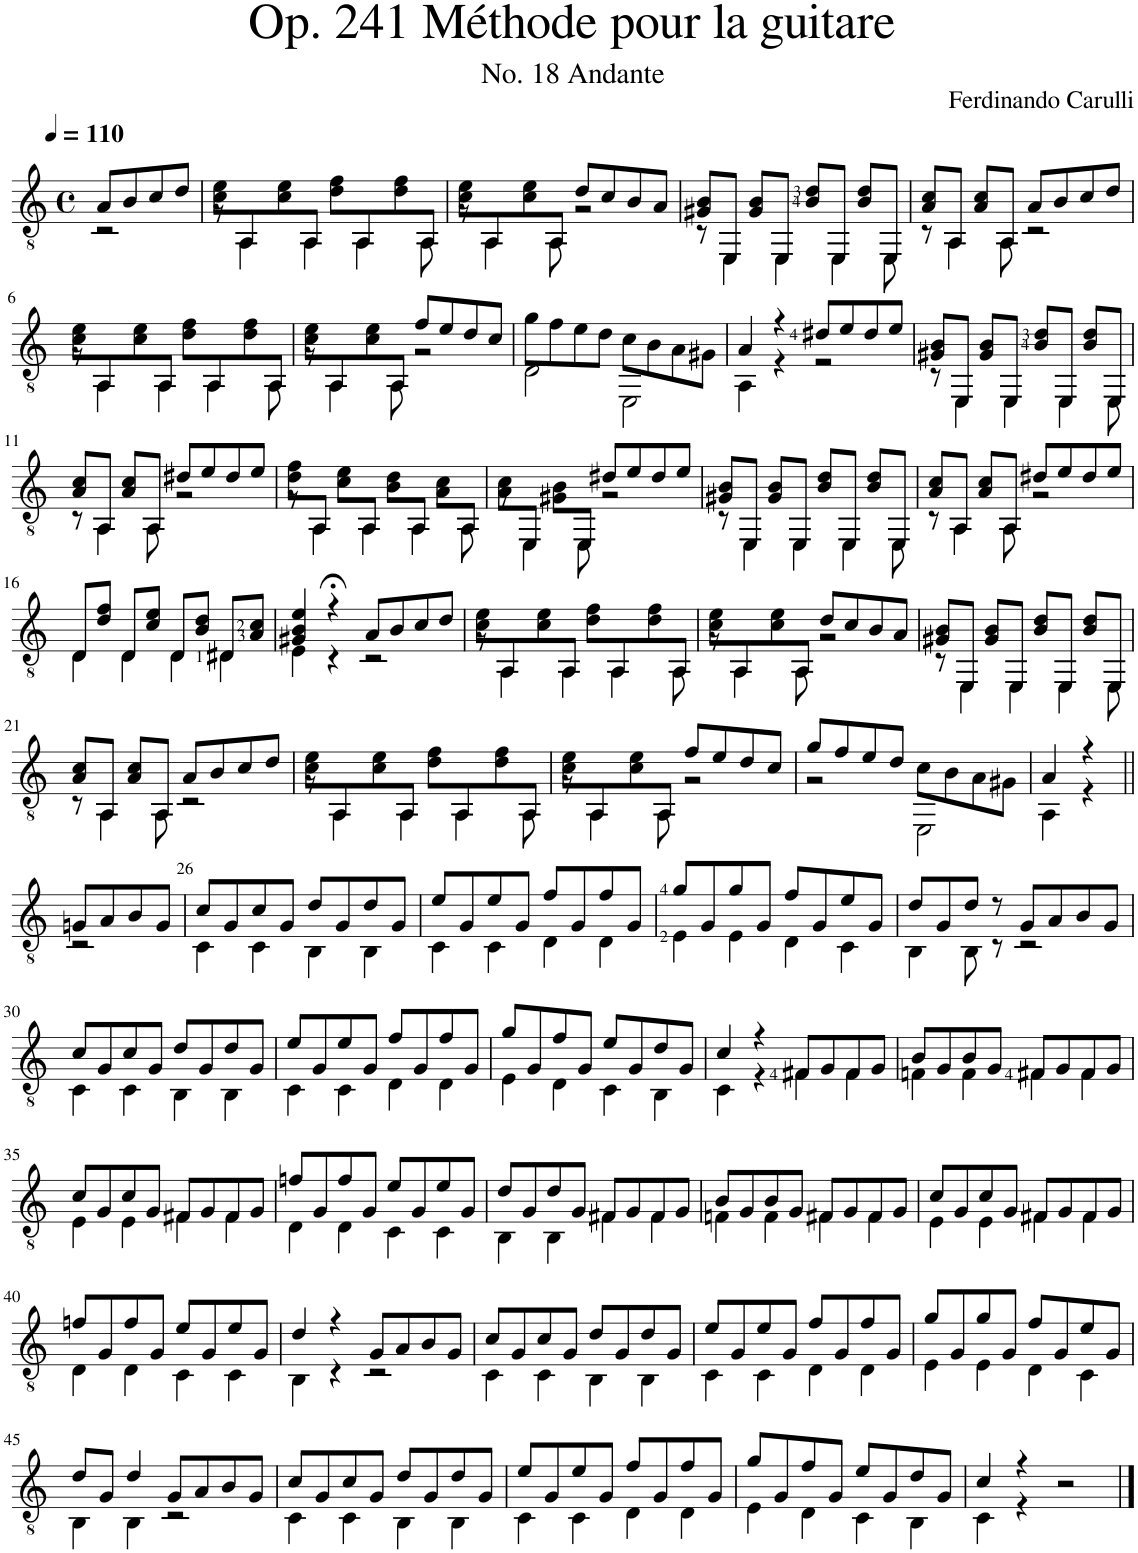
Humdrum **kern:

**kern
*part1
*staff1
*I"Classical Guitar
*I'Guit.
*clefGv2
*k[]
*M4/4
*met(c)
*MM110
=1
*^
8A/L	2r
8B/	.
8c/	.
8d/J	.
=2	=2
8c\ 8e\L	8r
8AA/	4AA\
8c\ 8e\	.
8AA/J	4AA\
8d\ 8f\L	.
8AA/	4AA\
8d\ 8f\	.
8AA/J	8AA\
=3	=3
8c\ 8e\L	8r
8AA/	4AA\
8c\ 8e\	.
8AA/J	8AA\
8d/L	2r
8c/	.
8B/	.
8A/J	.
=4	=4
8G#X/ 8B/L	8r
8EE/J	4EE\
8G#/ 8B/L	.
8EE/J	4EE\
8B/ 8d/L	.
8EE/J	4EE\
8B/ 8d/L	.
8EE/J	8EE\
=5	=5
8A/ 8c/L	8r
8AA/J	4AA\
8A/ 8c/L	.
8AA/J	8AA\
8A/L	2r
8B/	.
8c/	.
8d/J	.
!!LO:LB:g=z	!!
=6	=6
8c\ 8e\L	8r
8AA/	4AA\
8c\ 8e\	.
8AA/J	4AA\
8d\ 8f\L	.
8AA/	4AA\
8d\ 8f\	.
8AA/J	8AA\
=7	=7
8c\ 8e\L	8r
8AA/	4AA\
8c\ 8e\	.
8AA/J	8AA\
8f/L	2r
8e/	.
8d/	.
8c/J	.
=8	=8
8g\L	2D\
8f\	.
8e\	.
8d\J	.
8c\L	2EE\
8B\	.
8A\	.
8G#X\J	.
=9	=9
4A/	4AA\
4r	4r
8d#X/L	2r
8e/	.
8d#/	.
8e/J	.
=10	=10
8G#X/ 8B/L	8r
8EE/J	4EE\
8G#/ 8B/L	.
8EE/J	4EE\
8B/ 8d/L	.
8EE/J	4EE\
8B/ 8d/L	.
8EE/J	8EE\
!!LO:LB:g=z	!!
=11	=11
8A/ 8c/L	8r
8AA/J	4AA\
8A/ 8c/L	.
8AA/J	8AA\
8d#X/L	2r
8e/	.
8d#/	.
8e/J	.
=12	=12
8d\ 8f\L	8r
8AA/J	4AA\
8c\ 8e\L	.
8AA/J	4AA\
8B\ 8d\L	.
8AA/J	4AA\
8A\ 8c\L	.
8AA/J	8AA\
=13	=13
8A\ 8c\L	8r
8EE/J	4EE\
8G#X\ 8B\L	.
8EE/J	8EE\
8d#X/L	2r
8e/	.
8d#/	.
8e/J	.
=14	=14
8G#X/ 8B/L	8r
8EE/J	4EE\
8G#/ 8B/L	.
8EE/J	4EE\
8B/ 8d/L	.
8EE/J	4EE\
8B/ 8d/L	.
8EE/J	8EE\
=15	=15
8A/ 8c/L	8r
8AA/J	4AA\
8A/ 8c/L	.
8AA/J	8AA\
8d#X/L	2r
8e/	.
8d#/	.
8e/J	.
!!LO:LB:g=z	!!
=16	=16
8D/L	4D\
8d/ 8f/J	.
8D/L	4D\
8c/ 8e/J	.
8D/L	4D\
8B/ 8d/J	.
8D#X/L	4D#\
8A/ 8c/J	.
=17	=17
4G#X/ 4B/ 4e/	4E\
4r;<	4r
8A/L	2r
8B/	.
8c/	.
8d/J	.
=18	=18
8c\ 8e\L	8r
8AA/	4AA\
8c\ 8e\	.
8AA/J	4AA\
8d\ 8f\L	.
8AA/	4AA\
8d\ 8f\	.
8AA/J	8AA\
=19	=19
8c\ 8e\L	8r
8AA/	4AA\
8c\ 8e\	.
8AA/J	8AA\
8d/L	2r
8c/	.
8B/	.
8A/J	.
=20	=20
8G#X/ 8B/L	8r
8EE/J	4EE\
8G#/ 8B/L	.
8EE/J	4EE\
8B/ 8d/L	.
8EE/J	4EE\
8B/ 8d/L	.
8EE/J	8EE\
!!LO:LB:g=z	!!
=21	=21
8A/ 8c/L	8r
8AA/J	4AA\
8A/ 8c/L	.
8AA/J	8AA\
8A/L	2r
8B/	.
8c/	.
8d/J	.
=22	=22
8c\ 8e\L	8r
8AA/	4AA\
8c\ 8e\	.
8AA/J	4AA\
8d\ 8f\L	.
8AA/	4AA\
8d\ 8f\	.
8AA/J	8AA\
=23	=23
8c\ 8e\L	8r
8AA/	4AA\
8c\ 8e\	.
8AA/J	8AA\
8f/L	2r
8e/	.
8d/	.
8c/J	.
=24	=24
8g/L	2r
8f/	.
8e/	.
8d/J	.
8c\L	2EE\
8B\	.
8A\	.
8G#X\J	.
=25	=25
4A/	4AA\
4r	4r
!!LO:LB:g=z	!!
=25X1||	=25X1||
8Gn/L	2r
8A/	.
8B/	.
8G/J	.
=26	=26
8c/L	4C\
8G/	.
8c/	4C\
8G/J	.
8d/L	4BB\
8G/	.
8d/	4BB\
8G/J	.
=27	=27
8e/L	4C\
8G/	.
8e/	4C\
8G/J	.
8f/L	4D\
8G/	.
8f/	4D\
8G/J	.
=28	=28
8g/L	4E\
8G/	.
8g/	4E\
8G/J	.
8f/L	4D\
8G/	.
8e/	4C\
8G/J	.
=29	=29
8d/L	4BB\
8G/	.
8d/J	8BB\
8r	8r
8G/L	2r
8A/	.
8B/	.
8G/J	.
!!LO:LB:g=z	!!
=30	=30
8c/L	4C\
8G/	.
8c/	4C\
8G/J	.
8d/L	4BB\
8G/	.
8d/	4BB\
8G/J	.
=31	=31
8e/L	4C\
8G/	.
8e/	4C\
8G/J	.
8f/L	4D\
8G/	.
8f/	4D\
8G/J	.
=32	=32
8g/L	4E\
8G/	.
8f/	4D\
8G/J	.
8e/L	4C\
8G/	.
8d/	4BB\
8G/J	.
=33	=33
4c/	4C\
4r	4r
8F#X/L	4F#\
8G/	.
8F#/	4F#\
8G/J	.
=34	=34
8B/L	4Fn\
8G/	.
8B/	4F\
8G/J	.
8F#X/L	4F#\
8G/	.
8F#/	4F#\
8G/J	.
!!LO:LB:g=z	!!
=35	=35
8c/L	4E\
8G/	.
8c/	4E\
8G/J	.
8F#X/L	4F#\
8G/	.
8F#/	4F#\
8G/J	.
=36	=36
8fn/L	4D\
8G/	.
8f/	4D\
8G/J	.
8e/L	4C\
8G/	.
8e/	4C\
8G/J	.
=37	=37
8d/L	4BB\
8G/	.
8d/	4BB\
8G/J	.
8F#X/L	4F#\
8G/	.
8F#/	4F#\
8G/J	.
=38	=38
8B/L	4Fn\
8G/	.
8B/	4F\
8G/J	.
8F#X/L	4F#\
8G/	.
8F#/	4F#\
8G/J	.
=39	=39
8c/L	4E\
8G/	.
8c/	4E\
8G/J	.
8F#X/L	4F#\
8G/	.
8F#/	4F#\
8G/J	.
!!LO:LB:g=z	!!
=40	=40
8fn/L	4D\
8G/	.
8f/	4D\
8G/J	.
8e/L	4C\
8G/	.
8e/	4C\
8G/J	.
=41	=41
4d/	4BB\
4r	4r
8G/L	2r
8A/	.
8B/	.
8G/J	.
=42	=42
8c/L	4C\
8G/	.
8c/	4C\
8G/J	.
8d/L	4BB\
8G/	.
8d/	4BB\
8G/J	.
=43	=43
8e/L	4C\
8G/	.
8e/	4C\
8G/J	.
8f/L	4D\
8G/	.
8f/	4D\
8G/J	.
=44	=44
8g/L	4E\
8G/	.
8g/	4E\
8G/J	.
8f/L	4D\
8G/	.
8e/	4C\
8G/J	.
!!LO:LB:g=z	!!
=45	=45
8d/L	4BB\
8G/J	.
4d/	4BB\
8G/L	2r
8A/	.
8B/	.
8G/J	.
=46	=46
8c/L	4C\
8G/	.
8c/	4C\
8G/J	.
8d/L	4BB\
8G/	.
8d/	4BB\
8G/J	.
=47	=47
8e/L	4C\
8G/	.
8e/	4C\
8G/J	.
8f/L	4D\
8G/	.
8f/	4D\
8G/J	.
=48	=48
8g/L	4E\
8G/	.
8f/	4D\
8G/J	.
8e/L	4C\
8G/	.
8d/	4BB\
8G/J	.
=49	=49
4c/	4C\
4r	4r
2r	2ryy
*v	*v
==
*-
